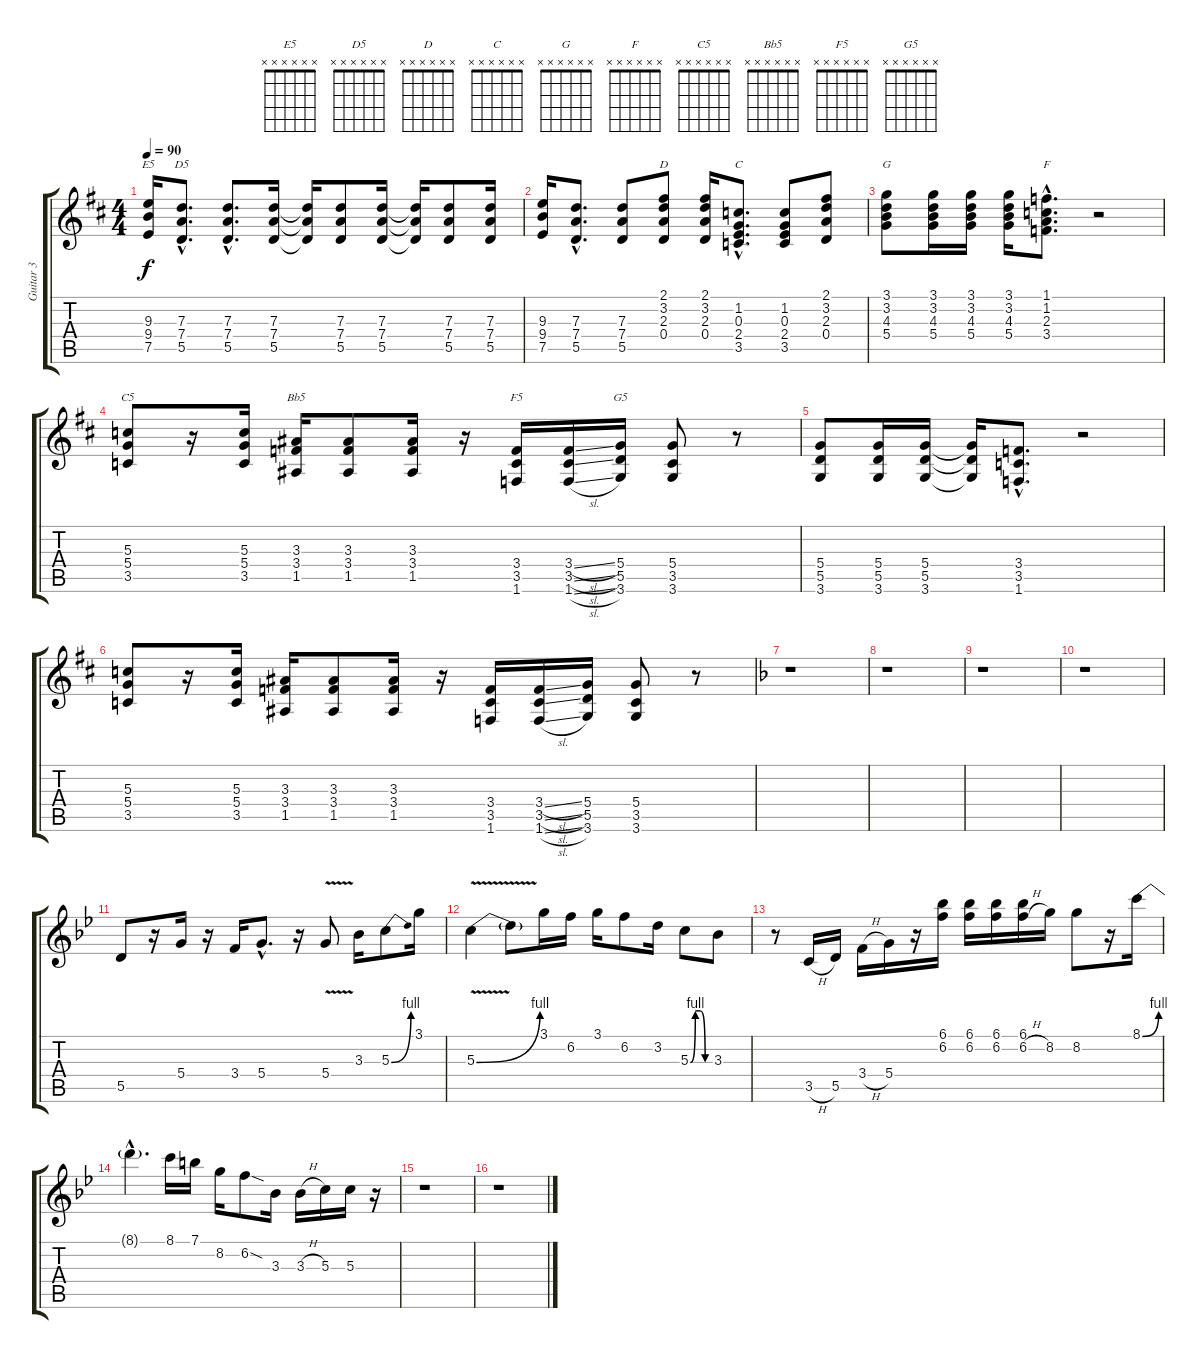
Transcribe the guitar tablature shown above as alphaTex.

\track ("Guitar 3" "Guitar 3") {instrument overdrivenguitar}
\staff {score tabs}
\tuning (E4 B3 G3 D3 A2 E2) {hide}
\chord ("E5" x x x x x x)
\chord ("D5" x x x x x x)
\chord ("D" x x x x x x)
\chord ("C" x x x x x x)
\chord ("G" x x x x x x)
\chord ("F" x x x x x x)
\chord ("C5" x x x x x x)
\chord ("Bb5" x x x x x x)
\chord ("F5" x x x x x x)
\chord ("G5" x x x x x x)
\ts (4 4)
\tempo 90
\clef g2
\ks d
(9.3 9.4 7.5).16{ch "E5" dy f} (7.3{hac} 7.4{hac} 5.5{hac}).8{d ch "D5"} (7.3{hac} 7.4{hac} 5.5{hac}).8{d} (7.3 7.4 5.5).16 (7.3{t} 7.4{t} 5.5{t}).16 (7.3 7.4 5.5).8 (7.3 7.4 5.5).16 (7.3{t} 7.4{t} 5.5{t}).16 (7.3 7.4 5.5).8 (7.3 7.4 5.5).16 |
(9.3 9.4 7.5).16 (7.3{hac} 7.4{hac} 5.5{hac}).8{d} (7.3 7.4 5.5).8 (2.1 3.2 2.3 0.4).8{ch "D"} (2.1 3.2 2.3 0.4).16 (1.2{hac} 0.3{hac} 2.4{hac} 3.5{hac}).8{d ch "C"} (1.2 0.3 2.4 3.5).8 (2.1 3.2 2.3 0.4).8 |
(3.1 3.2 4.3 5.4).8{ch "G"} (3.1 3.2 4.3 5.4).16 (3.1 3.2 4.3 5.4).16 (3.1 3.2 4.3 5.4).16 (1.1{hac} 1.2{hac} 2.3{hac} 3.4{hac}).8{d ch "F"} r.2 |
(5.3 5.4 3.5).8{ch "C5"} r.16 (5.3 5.4 3.5).16 (3.3 3.4 1.5).16{ch "Bb5"} (3.3 3.4 1.5).8 (3.3 3.4 1.5).16 r.16 (3.4 3.5 1.6).16{ch "F5"} (3.4{sl} 3.5{sl} 1.6{sl}).16 (5.4 5.5 3.6).16{ch "G5"} (5.4 3.5 3.6).8 r.8 |
(5.4 5.5 3.6).8 (5.4 5.5 3.6).16 (5.4 5.5 3.6).16 (5.4{t} 5.5{t} 3.6{t}).16 (3.4{hac} 3.5{hac} 1.6{hac}).8{d} r.2 |
(5.3 5.4 3.5).8 r.16 (5.3 5.4 3.5).16 (3.3 3.4 1.5).16 (3.3 3.4 1.5).8 (3.3 3.4 1.5).16 r.16 (3.4 3.5 1.6).16 (3.4{sl} 3.5{sl} 1.6{sl}).16 (5.4 5.5 3.6).16 (5.4 3.5 3.6).8 r.8 |
\ks f
r.1 |
r.1 |
r.1 |
r.1 |
\ks bb
5.5.8 r.16 5.4.16 r.16 3.4.16 5.4{hac}.8{d} r.16 5.4{v}.8 3.3.16 5.3{be (bend 0 0 60 4)}.8 3.1.16 |
5.3{be (bend 0 0 60 4) v}.4 5.3{t}.8 3.1.16 6.2.16 3.1.16 6.2.8 3.2.16 5.3{be (custom 0 0 15 4 30 4 45 0 60 0)}.8 3.3.8 |
r.8 3.5{h}.16 5.5.16 3.4{h}.16 5.4.16 r.16 (6.1 6.2).16 (6.1 6.2).16 (6.1 6.2).16 (6.1 6.2{h}).16 8.2.16 8.2.8 r.16 8.1{be (bend 0 0 60 4)}.16 |
8.1{hac t}.4{d} 8.1.16 7.1.16 8.2.16 6.2{sod}.8 3.3.16 3.3{h}.16 5.3.16 5.3.16 r.16 |
r.1 |
r.1
